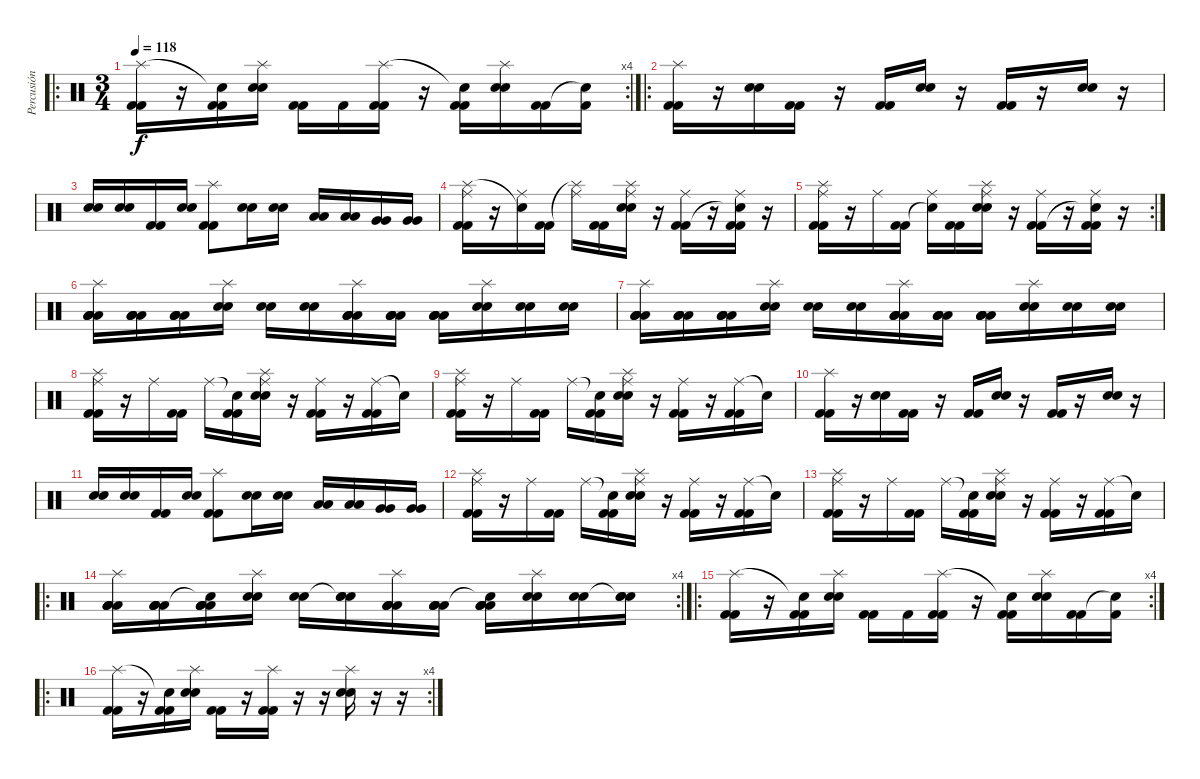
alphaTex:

\track ("Percusión" "Percusión") {instrument percussion}
\staff {score}
\articulation defaults
\ro
\rc 4
\ts (3 4)
\tempo 118
\clef neutral
\ks c
("Splash (hit)" "Kick (hit) 2" "Kick (hit) 2").16{dy f} r.16 ("Snare (hit)"{t} "Kick (hit) 2" "Kick (hit) 2").16 ("Splash (hit)" "Electric Snare (hit)" "Electric Snare (hit)").16 ("Kick (hit) 2" "Kick (hit) 2").16 "Kick (hit) 2".16 ("Splash (hit)" "Kick (hit) 2" "Kick (hit) 2").16 r.16 ("Snare (hit)"{t} "Kick (hit) 2" "Kick (hit) 2").16 ("Splash (hit)" "Electric Snare (hit)" "Electric Snare (hit)").16 ("Kick (hit) 2" "Kick (hit) 2").16 ("Snare (hit)"{t} "Kick (hit) 2").16 |
\ro
("Splash (hit)" "Kick (hit) 2" "Kick (hit) 2").16 r.16 ("Electric Snare (hit)" "Electric Snare (hit)").16 ("Kick (hit) 2" "Kick (hit) 2").16 r.16 ("Kick (hit) 2" "Kick (hit) 2").16 ("Electric Snare (hit)" "Electric Snare (hit)").16 r.16 ("Kick (hit) 2" "Kick (hit) 2").16 r.16 ("Electric Snare (hit)" "Electric Snare (hit)").16 r.16 |
("Electric Snare (hit)" "Electric Snare (hit)").16 ("Electric Snare (hit)" "Electric Snare (hit)").16 ("Kick (hit) 2" "Kick (hit) 2").16 ("Electric Snare (hit)" "Electric Snare (hit)").16 ("Splash (hit)" "Kick (hit) 2" "Kick (hit) 2").8 ("Electric Snare (hit)" "Electric Snare (hit)").16 ("Electric Snare (hit)" "Electric Snare (hit)").16 ("Low Tom (hit)" "Low Tom (hit)").16 ("Low Tom (hit)" "Low Tom (hit)").16 ("Very Low Tom (hit)" "Very Low Tom (hit)").16 ("Very Low Tom (hit)" "Very Low Tom (hit)").16 |
("Ride (middle)" "Splash (hit)" "Kick (hit) 2" "Kick (hit) 2").16 r.16 ("Ride (middle)" "Snare (hit)"{t}).16 ("Kick (hit) 2" "Kick (hit) 2").16 ("Ride (middle)" "Splash (hit)"{t}).16 ("Kick (hit) 2" "Kick (hit) 2").16 ("Ride (middle)" "Splash (hit)" "Electric Snare (hit)" "Electric Snare (hit)").16 r.16 ("Ride (middle)" "Kick (hit) 2" "Kick (hit) 2").16 r.16 ("Ride (middle)" "Snare (hit)"{t} "Kick (hit) 2" "Kick (hit) 2").16 r.16 |
\rc 2
("Ride (middle)" "Splash (hit)" "Kick (hit) 2" "Kick (hit) 2").16 r.16 "Ride (middle)".16 ("Kick (hit) 2" "Kick (hit) 2").16 ("Ride (middle)" "Snare (hit)"{t}).16 ("Kick (hit) 2" "Kick (hit) 2").16 ("Ride (middle)" "Splash (hit)" "Electric Snare (hit)" "Electric Snare (hit)").16 r.16 ("Ride (middle)" "Kick (hit) 2" "Kick (hit) 2").16 r.16 ("Ride (middle)" "Snare (hit)"{t} "Kick (hit) 2" "Kick (hit) 2").16 r.16 |
("Splash (hit)" "Low Tom (hit)" "Low Tom (hit)" "Low Tom (hit)" "Low Tom (hit)").16 ("Low Tom (hit)" "Low Tom (hit)" "Low Tom (hit)" "Low Tom (hit)").16 ("Low Tom (hit)" "Low Tom (hit)" "Low Tom (hit)" "Low Tom (hit)").16 ("Splash (hit)" "Electric Snare (hit)" "Electric Snare (hit)").16 ("Electric Snare (hit)" "Electric Snare (hit)").16 ("Electric Snare (hit)" "Electric Snare (hit)").16 ("Splash (hit)" "Low Tom (hit)" "Low Tom (hit)" "Low Tom (hit)" "Low Tom (hit)").16 ("Low Tom (hit)" "Low Tom (hit)" "Low Tom (hit)" "Low Tom (hit)").16 ("Low Tom (hit)" "Low Tom (hit)" "Low Tom (hit)" "Low Tom (hit)").16 ("Splash (hit)" "Electric Snare (hit)" "Electric Snare (hit)").16 ("Electric Snare (hit)" "Electric Snare (hit)").16 ("Electric Snare (hit)" "Electric Snare (hit)").16 |
("Splash (hit)" "Low Tom (hit)" "Low Tom (hit)" "Low Tom (hit)" "Low Tom (hit)").16 ("Low Tom (hit)" "Low Tom (hit)" "Low Tom (hit)" "Low Tom (hit)").16 ("Low Tom (hit)" "Low Tom (hit)" "Low Tom (hit)" "Low Tom (hit)").16 ("Splash (hit)" "Electric Snare (hit)" "Electric Snare (hit)").16 ("Electric Snare (hit)" "Electric Snare (hit)").16 ("Electric Snare (hit)" "Electric Snare (hit)").16 ("Splash (hit)" "Low Tom (hit)" "Low Tom (hit)" "Low Tom (hit)" "Low Tom (hit)").16 ("Low Tom (hit)" "Low Tom (hit)" "Low Tom (hit)" "Low Tom (hit)").16 ("Low Tom (hit)" "Low Tom (hit)" "Low Tom (hit)" "Low Tom (hit)").16 ("Splash (hit)" "Electric Snare (hit)" "Electric Snare (hit)").16 ("Electric Snare (hit)" "Electric Snare (hit)").16 ("Electric Snare (hit)" "Electric Snare (hit)").16 |
("Ride (middle)" "Splash (hit)" "Kick (hit) 2" "Kick (hit) 2").16 r.16 "Ride (middle)".16 ("Kick (hit) 2" "Kick (hit) 2").16 "Ride (middle)".16 ("Snare (hit)"{t} "Kick (hit) 2" "Kick (hit) 2").16 ("Ride (middle)" "Splash (hit)" "Electric Snare (hit)" "Electric Snare (hit)").16 r.16 ("Ride (middle)" "Kick (hit) 2" "Kick (hit) 2").16 r.16 ("Ride (middle)" "Kick (hit) 2" "Kick (hit) 2").16 "Snare (hit)"{t}.16 |
("Ride (middle)" "Splash (hit)" "Kick (hit) 2" "Kick (hit) 2").16 r.16 "Ride (middle)".16 ("Kick (hit) 2" "Kick (hit) 2").16 "Ride (middle)".16 ("Snare (hit)"{t} "Kick (hit) 2" "Kick (hit) 2").16 ("Ride (middle)" "Splash (hit)" "Electric Snare (hit)" "Electric Snare (hit)").16 r.16 ("Ride (middle)" "Kick (hit) 2" "Kick (hit) 2").16 r.16 ("Ride (middle)" "Kick (hit) 2" "Kick (hit) 2").16 "Snare (hit)"{t}.16 |
("Splash (hit)" "Kick (hit) 2" "Kick (hit) 2").16 r.16 ("Electric Snare (hit)" "Electric Snare (hit)").16 ("Kick (hit) 2" "Kick (hit) 2").16 r.16 ("Kick (hit) 2" "Kick (hit) 2").16 ("Electric Snare (hit)" "Electric Snare (hit)").16 r.16 ("Kick (hit) 2" "Kick (hit) 2").16 r.16 ("Electric Snare (hit)" "Electric Snare (hit)").16 r.16 |
("Electric Snare (hit)" "Electric Snare (hit)").16 ("Electric Snare (hit)" "Electric Snare (hit)").16 ("Kick (hit) 2" "Kick (hit) 2").16 ("Electric Snare (hit)" "Electric Snare (hit)").16 ("Splash (hit)" "Kick (hit) 2" "Kick (hit) 2").8 ("Electric Snare (hit)" "Electric Snare (hit)").16 ("Electric Snare (hit)" "Electric Snare (hit)").16 ("Low Tom (hit)" "Low Tom (hit)").16 ("Low Tom (hit)" "Low Tom (hit)").16 ("Very Low Tom (hit)" "Very Low Tom (hit)").16 ("Very Low Tom (hit)" "Very Low Tom (hit)").16 |
("Ride (middle)" "Splash (hit)" "Kick (hit) 2" "Kick (hit) 2").16 r.16 "Ride (middle)".16 ("Kick (hit) 2" "Kick (hit) 2").16 "Ride (middle)".16 ("Snare (hit)"{t} "Kick (hit) 2" "Kick (hit) 2").16 ("Ride (middle)" "Splash (hit)" "Electric Snare (hit)" "Electric Snare (hit)").16 r.16 ("Ride (middle)" "Kick (hit) 2" "Kick (hit) 2").16 r.16 ("Ride (middle)" "Kick (hit) 2" "Kick (hit) 2").16 "Snare (hit)"{t}.16 |
("Ride (middle)" "Splash (hit)" "Kick (hit) 2" "Kick (hit) 2").16 r.16 "Ride (middle)".16 ("Kick (hit) 2" "Kick (hit) 2").16 "Ride (middle)".16 ("Snare (hit)"{t} "Kick (hit) 2" "Kick (hit) 2").16 ("Ride (middle)" "Splash (hit)" "Electric Snare (hit)" "Electric Snare (hit)").16 r.16 ("Ride (middle)" "Kick (hit) 2" "Kick (hit) 2").16 r.16 ("Ride (middle)" "Kick (hit) 2" "Kick (hit) 2").16 "Snare (hit)"{t}.16 |
\ro
\rc 4
("Splash (hit)" "Low Tom (hit)" "Low Tom (hit)" "Low Tom (hit)" "Low Tom (hit)").16 ("Low Tom (hit)" "Low Tom (hit)" "Low Tom (hit)" "Low Tom (hit)").16 ("Snare (hit)"{t} "Low Tom (hit)" "Low Tom (hit)" "Low Tom (hit)" "Low Tom (hit)").16 ("Splash (hit)" "Electric Snare (hit)" "Electric Snare (hit)").16 ("Electric Snare (hit)" "Electric Snare (hit)").16 ("Snare (hit)"{t} "Electric Snare (hit)" "Electric Snare (hit)").16 ("Splash (hit)" "Low Tom (hit)" "Low Tom (hit)" "Low Tom (hit)" "Low Tom (hit)").16 ("Low Tom (hit)" "Low Tom (hit)" "Low Tom (hit)" "Low Tom (hit)").16 ("Snare (hit)"{t} "Low Tom (hit)" "Low Tom (hit)" "Low Tom (hit)" "Low Tom (hit)").16 ("Splash (hit)" "Electric Snare (hit)" "Electric Snare (hit)").16 ("Electric Snare (hit)" "Electric Snare (hit)").16 ("Snare (hit)"{t} "Electric Snare (hit)" "Electric Snare (hit)").16 |
\ro
\rc 4
("Splash (hit)" "Kick (hit) 2" "Kick (hit) 2").16 r.16 ("Snare (hit)"{t} "Kick (hit) 2" "Kick (hit) 2").16 ("Splash (hit)" "Electric Snare (hit)" "Electric Snare (hit)").16 ("Kick (hit) 2" "Kick (hit) 2").16 "Kick (hit) 2".16 ("Splash (hit)" "Kick (hit) 2" "Kick (hit) 2").16 r.16 ("Snare (hit)"{t} "Kick (hit) 2" "Kick (hit) 2").16 ("Splash (hit)" "Electric Snare (hit)" "Electric Snare (hit)").16 ("Kick (hit) 2" "Kick (hit) 2").16 ("Snare (hit)"{t} "Kick (hit) 2").16 |
\ro
\rc 4
("Splash (hit)" "Kick (hit) 2" "Kick (hit) 2").16 r.16 ("Snare (hit)"{t} "Kick (hit) 2" "Kick (hit) 2").16 ("Splash (hit)" "Electric Snare (hit)" "Electric Snare (hit)").16 ("Kick (hit) 2" "Kick (hit) 2").16 r.16 ("Splash (hit)" "Kick (hit) 2" "Kick (hit) 2").16 r.16 r.16 ("Splash (hit)" "Electric Snare (hit)" "Electric Snare (hit)").16 r.16 r.16
